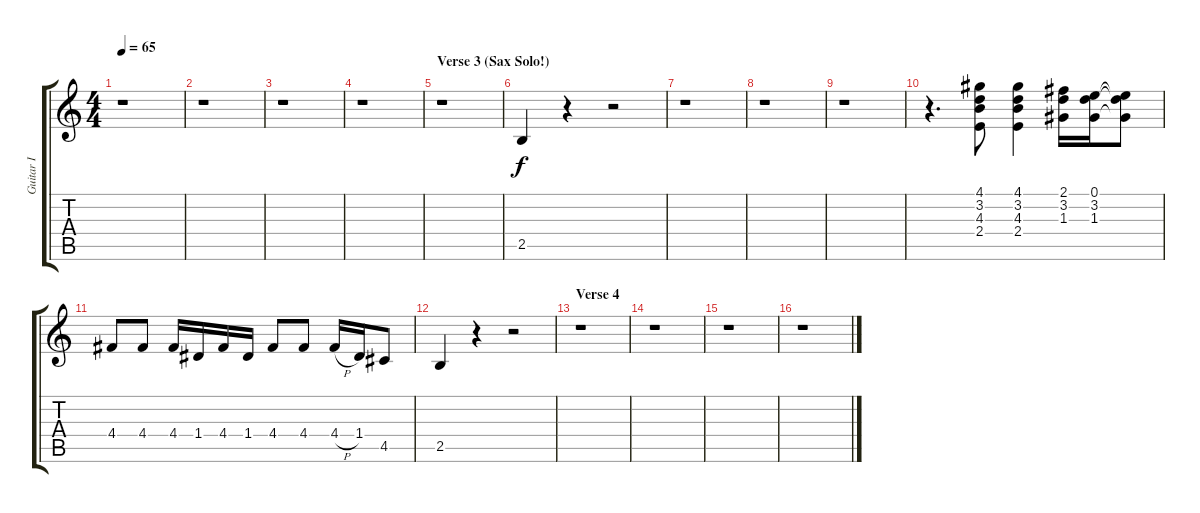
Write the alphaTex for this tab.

\track ("Guitar I" "Guitar I") {instrument acousticguitarnylon}
\staff {score tabs}
\tuning (E4 B3 G3 D3 A2 E2) {hide}
\ts (4 4)
\tempo 65
\clef g2
\ks c
r.1{dy f} |
r.1 |
r.1 |
r.1 |
\section ("" "Verse 3 (Sax Solo!)")
r.1 |
2.5.4 r.4 r.2 |
r.1 |
r.1 |
r.1 |
r.4{d} (4.1 3.2 4.3 2.4).8 (4.1 3.2 4.3 2.4).4 (2.1 3.2 1.3).16 (0.1 3.2 1.3).16 (0.1{t} 3.2{t} 1.3{t}).8 |
4.4.8 4.4.8 4.4.16 1.4.16 4.4.16 1.4.16 4.4.8 4.4.8 4.4{h}.16 1.4.16 4.5.8 |
2.5.4 r.4 r.2 |
\section ("" "Verse 4")
r.1 |
r.1 |
r.1 |
r.1
